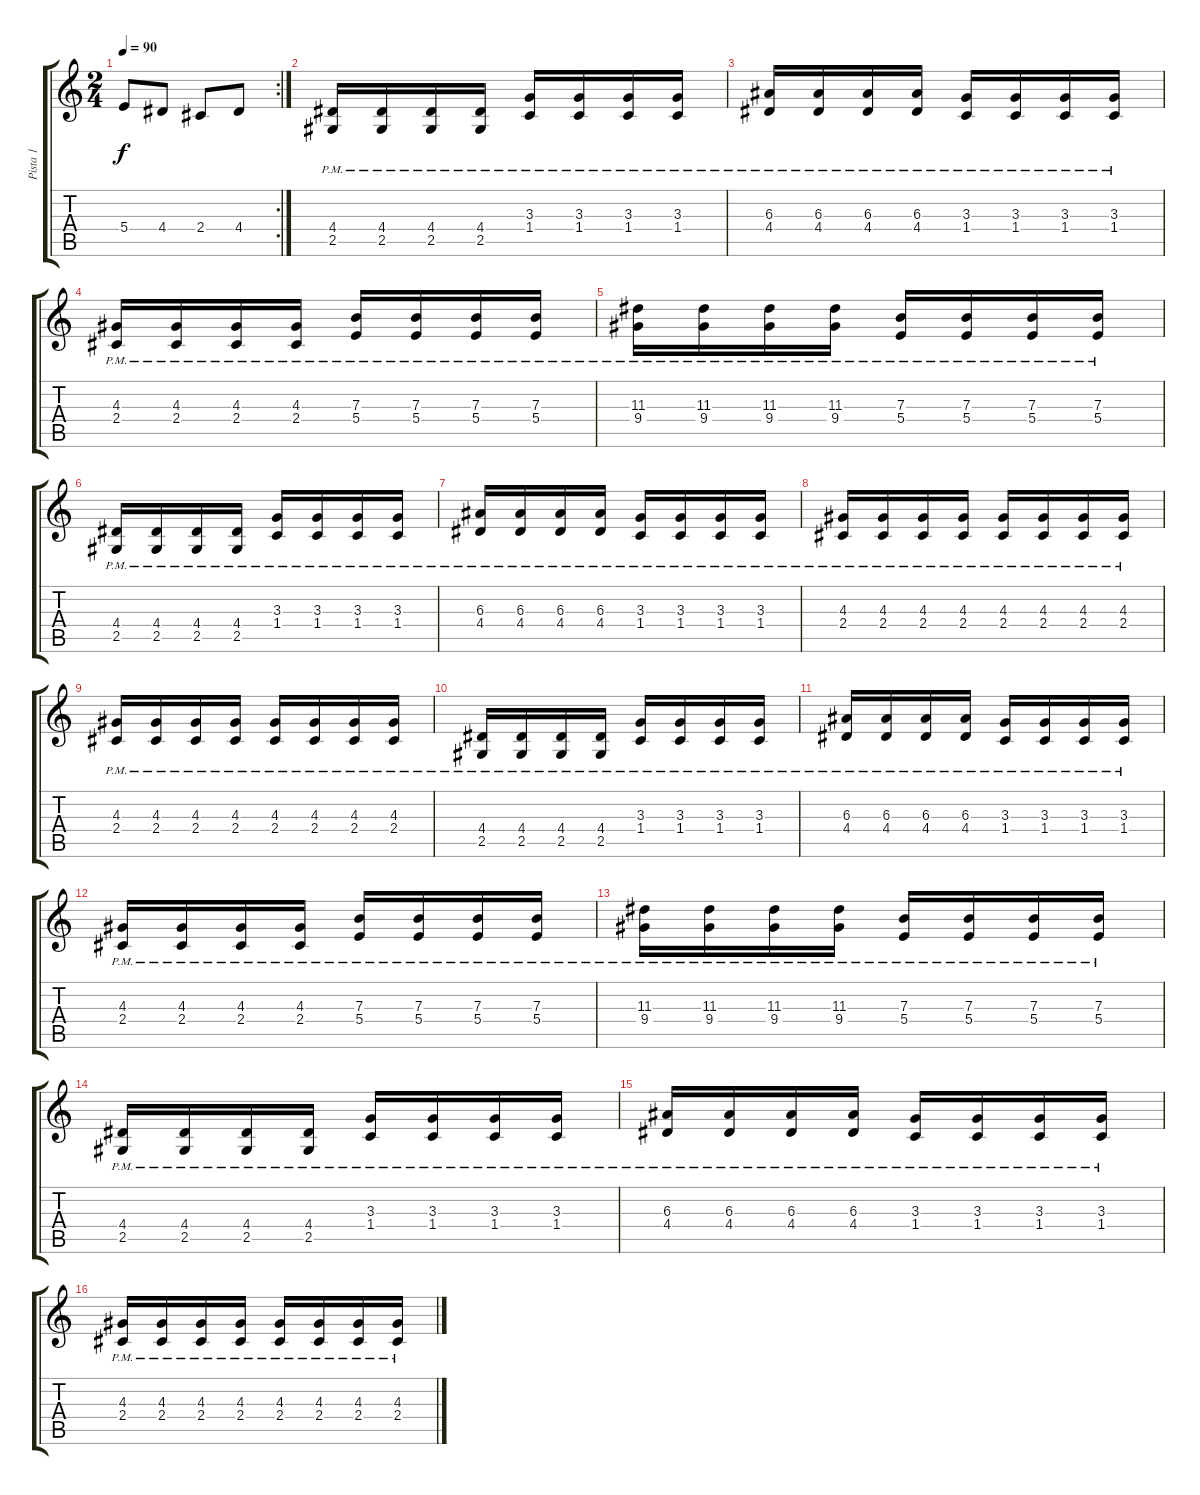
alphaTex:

\track ("Pista 1" "Pista 1") {instrument distortionguitar}
\staff {score tabs}
\tuning (Db4 Ab3 E3 B2 Gb2 Db2) {hide}
\rc 2
\ts (2 4)
\tempo 90
\clef g2
\ks c
5.4.8{dy f volume 16} 4.4.8 2.4.8 4.4.8 |
(4.4{pm} 2.5{pm}).16{volume 10} (4.4{pm} 2.5{pm}).16 (4.4{pm} 2.5{pm}).16 (4.4{pm} 2.5{pm}).16 (3.3{pm} 1.4{pm}).16 (3.3{pm} 1.4{pm}).16 (3.3{pm} 1.4{pm}).16 (3.3{pm} 1.4{pm}).16 |
(6.3{pm} 4.4{pm}).16 (6.3{pm} 4.4{pm}).16 (6.3{pm} 4.4{pm}).16 (6.3{pm} 4.4{pm}).16 (3.3{pm} 1.4{pm}).16 (3.3{pm} 1.4{pm}).16 (3.3{pm} 1.4{pm}).16 (3.3{pm} 1.4{pm}).16 |
(4.3{pm} 2.4{pm}).16 (4.3{pm} 2.4{pm}).16 (4.3{pm} 2.4{pm}).16 (4.3{pm} 2.4{pm}).16 (7.3{pm} 5.4{pm}).16 (7.3{pm} 5.4{pm}).16 (7.3{pm} 5.4{pm}).16 (7.3{pm} 5.4{pm}).16 |
(11.3{pm} 9.4{pm}).16 (11.3{pm} 9.4{pm}).16 (11.3{pm} 9.4{pm}).16 (11.3{pm} 9.4{pm}).16 (7.3{pm} 5.4{pm}).16 (7.3{pm} 5.4{pm}).16 (7.3{pm} 5.4{pm}).16 (7.3{pm} 5.4{pm}).16 |
(4.4{pm} 2.5{pm}).16 (4.4{pm} 2.5{pm}).16 (4.4{pm} 2.5{pm}).16 (4.4{pm} 2.5{pm}).16 (3.3{pm} 1.4{pm}).16 (3.3{pm} 1.4{pm}).16 (3.3{pm} 1.4{pm}).16 (3.3{pm} 1.4{pm}).16 |
(6.3{pm} 4.4{pm}).16 (6.3{pm} 4.4{pm}).16 (6.3{pm} 4.4{pm}).16 (6.3{pm} 4.4{pm}).16 (3.3{pm} 1.4{pm}).16 (3.3{pm} 1.4{pm}).16 (3.3{pm} 1.4{pm}).16 (3.3{pm} 1.4{pm}).16 |
(4.3{pm} 2.4{pm}).16 (4.3{pm} 2.4{pm}).16 (4.3{pm} 2.4{pm}).16 (4.3{pm} 2.4{pm}).16 (4.3{pm} 2.4{pm}).16 (4.3{pm} 2.4{pm}).16 (4.3{pm} 2.4{pm}).16 (4.3{pm} 2.4{pm}).16 |
(4.3{pm} 2.4{pm}).16 (4.3{pm} 2.4{pm}).16 (4.3{pm} 2.4{pm}).16 (4.3{pm} 2.4{pm}).16 (4.3{pm} 2.4{pm}).16 (4.3{pm} 2.4{pm}).16 (4.3{pm} 2.4{pm}).16 (4.3{pm} 2.4{pm}).16 |
(4.4{pm} 2.5{pm}).16{volume 10} (4.4{pm} 2.5{pm}).16 (4.4{pm} 2.5{pm}).16 (4.4{pm} 2.5{pm}).16 (3.3{pm} 1.4{pm}).16 (3.3{pm} 1.4{pm}).16 (3.3{pm} 1.4{pm}).16 (3.3{pm} 1.4{pm}).16 |
(6.3{pm} 4.4{pm}).16 (6.3{pm} 4.4{pm}).16 (6.3{pm} 4.4{pm}).16 (6.3{pm} 4.4{pm}).16 (3.3{pm} 1.4{pm}).16 (3.3{pm} 1.4{pm}).16 (3.3{pm} 1.4{pm}).16 (3.3{pm} 1.4{pm}).16 |
(4.3{pm} 2.4{pm}).16 (4.3{pm} 2.4{pm}).16 (4.3{pm} 2.4{pm}).16 (4.3{pm} 2.4{pm}).16 (7.3{pm} 5.4{pm}).16 (7.3{pm} 5.4{pm}).16 (7.3{pm} 5.4{pm}).16 (7.3{pm} 5.4{pm}).16 |
(11.3{pm} 9.4{pm}).16 (11.3{pm} 9.4{pm}).16 (11.3{pm} 9.4{pm}).16 (11.3{pm} 9.4{pm}).16 (7.3{pm} 5.4{pm}).16 (7.3{pm} 5.4{pm}).16 (7.3{pm} 5.4{pm}).16 (7.3{pm} 5.4{pm}).16 |
(4.4{pm} 2.5{pm}).16 (4.4{pm} 2.5{pm}).16 (4.4{pm} 2.5{pm}).16 (4.4{pm} 2.5{pm}).16 (3.3{pm} 1.4{pm}).16 (3.3{pm} 1.4{pm}).16 (3.3{pm} 1.4{pm}).16 (3.3{pm} 1.4{pm}).16 |
(6.3{pm} 4.4{pm}).16 (6.3{pm} 4.4{pm}).16 (6.3{pm} 4.4{pm}).16 (6.3{pm} 4.4{pm}).16 (3.3{pm} 1.4{pm}).16 (3.3{pm} 1.4{pm}).16 (3.3{pm} 1.4{pm}).16 (3.3{pm} 1.4{pm}).16 |
(4.3{pm} 2.4{pm}).16 (4.3{pm} 2.4{pm}).16 (4.3{pm} 2.4{pm}).16 (4.3{pm} 2.4{pm}).16 (4.3{pm} 2.4{pm}).16 (4.3{pm} 2.4{pm}).16 (4.3{pm} 2.4{pm}).16 (4.3{pm} 2.4{pm}).16
